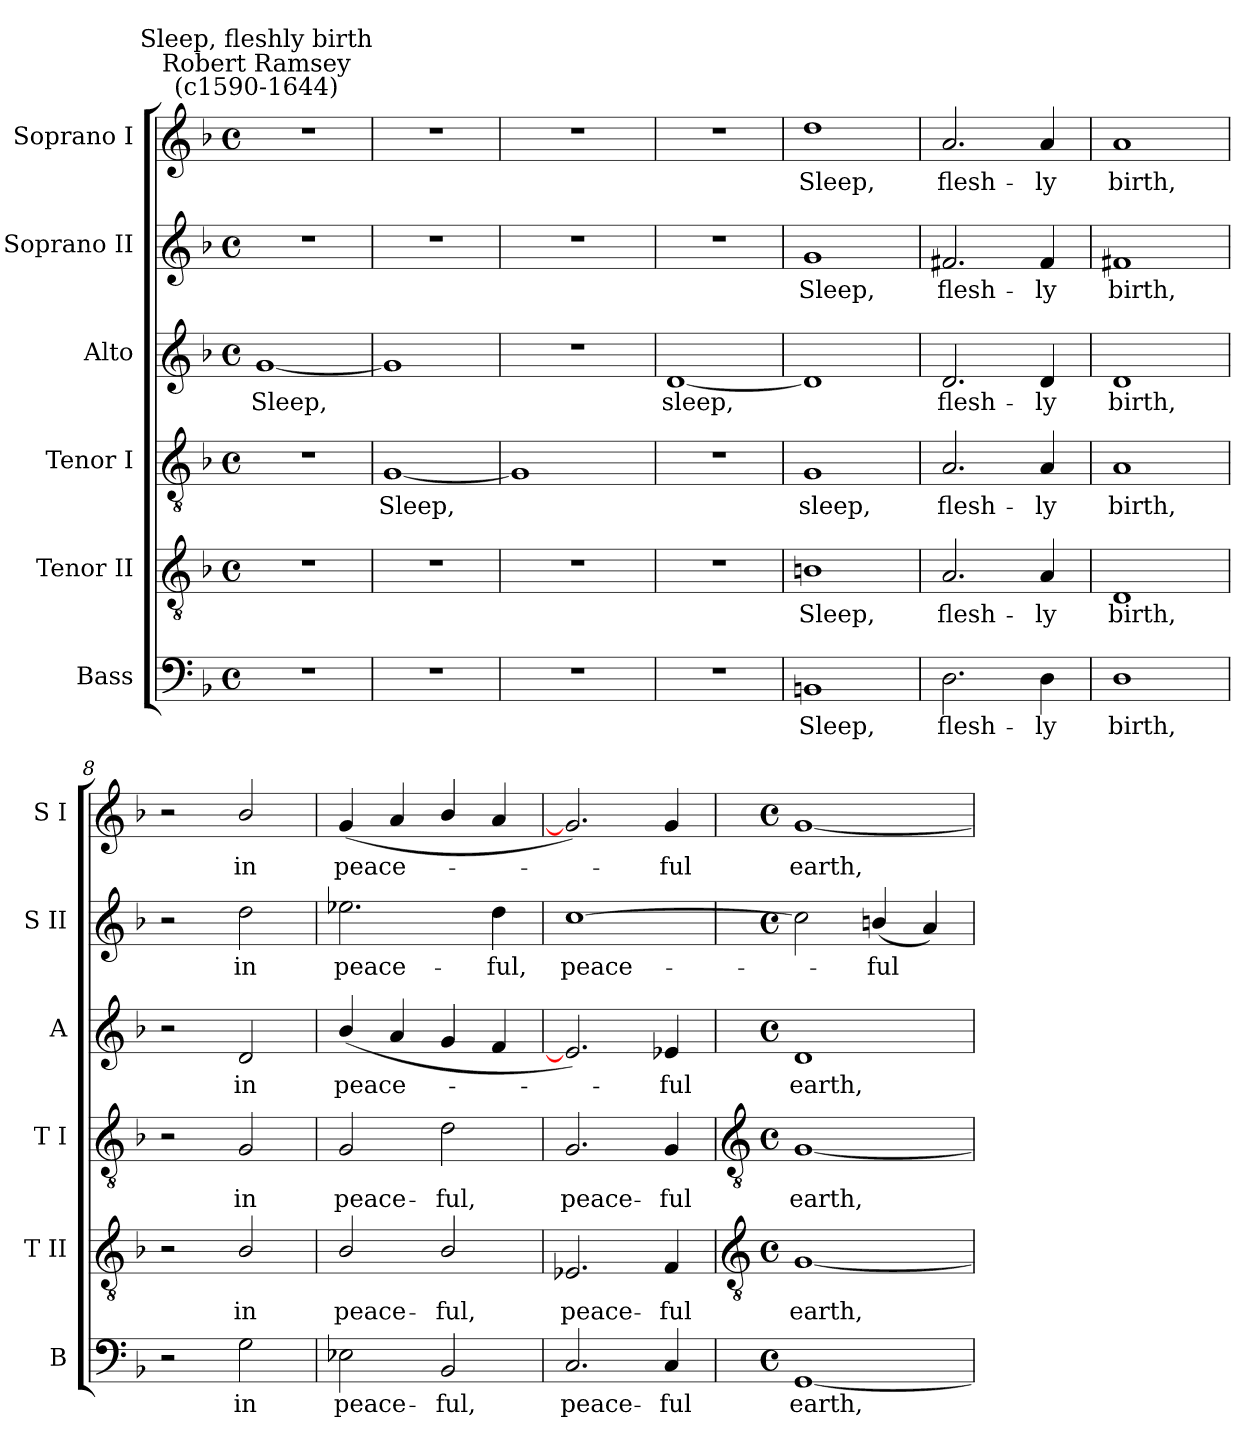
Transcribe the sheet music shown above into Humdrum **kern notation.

**kern	**text	**kern	**text	**kern	**text	**kern	**text	**kern	**text	**kern	**text
*part6	*part6	*part5	*part5	*part4	*part4	*part3	*part3	*part2	*part2	*part1	*part1
*staff6	*staff6	*staff5	*staff5	*staff4	*staff4	*staff3	*staff3	*staff2	*staff2	*staff1	*staff1
*I"Bass	*	*I"Tenor II	*	*I"Tenor I	*	*I"Alto	*	*I"Soprano II	*	*I"Soprano I	*
*I'B	*	*I'T II	*	*I'T I	*	*I'A	*	*I'S II	*	*I'S I	*
*clefF4	*	*clefGv2	*	*clefGv2	*	*clefG2	*	*clefG2	*	*clefG2	*
*k[b-]	*	*k[b-]	*	*k[b-]	*	*k[b-]	*	*k[b-]	*	*k[b-]	*
*F:	*	*F:	*	*F:	*	*F:	*	*F:	*	*F:	*
*M4/4	*	*M4/4	*	*M4/4	*	*M4/4	*	*M4/4	*	*M4/4	*
*met(c)	*	*met(c)	*	*met(c)	*	*met(c)	*	*met(c)	*	*met(c)	*
=1	=1	=1	=1	=1	=1	=1	=1	=1	=1	=1	=1
!	!	!	!	!	!	!	!	!	!	!LO:TX:a:cj:t=Robert Ramsey\n(c1590-1644)	!
!	!	!	!	!	!	!	!	!	!	!LO:TX:a:cj:t=Sleep, fleshly birth	!
!	!	!	!	!	!	!	!LO:LY:b	!	!	!	!
1r	.	1r	.	1r	.	[1g	Sleep,	1r	.	1r	.
=2	=2	=2	=2	=2	=2	=2	=2	=2	=2	=2	=2
!	!	!	!	!	!LO:LY:b	!	!	!	!	!	!
1r	.	1r	.	[1G	Sleep,	1g]	.	1r	.	1r	.
=3	=3	=3	=3	=3	=3	=3	=3	=3	=3	=3	=3
1r	.	1r	.	1G]	.	1r	.	1r	.	1r	.
=4	=4	=4	=4	=4	=4	=4	=4	=4	=4	=4	=4
!	!	!	!	!	!	!	!LO:LY:b	!	!	!	!
1r	.	1r	.	1r	.	[1d	sleep,	1r	.	1r	.
=5	=5	=5	=5	=5	=5	=5	=5	=5	=5	=5	=5
!	!LO:LY:b	!	!LO:LY:b	!	!LO:LY:b	!	!	!	!LO:LY:b	!	!LO:LY:b
1BBn	Sleep,	1Bn	Sleep,	1G	sleep,	1d]	.	1g	Sleep,	1dd	Sleep,
=6	=6	=6	=6	=6	=6	=6	=6	=6	=6	=6	=6
!	!LO:LY:b	!	!LO:LY:b	!	!LO:LY:b	!	!LO:LY:b	!	!LO:LY:b	!	!LO:LY:b
2.D	flesh-	2.A	flesh-	2.A	flesh-	2.d	flesh-	2.f#X	flesh-	2.a	flesh-
!	!LO:LY:b	!	!LO:LY:b	!	!LO:LY:b	!	!LO:LY:b	!	!LO:LY:b	!	!LO:LY:b
4D	-ly	4A	-ly	4A	-ly	4d	-ly	4f#	-ly	4a	-ly
=7	=7	=7	=7	=7	=7	=7	=7	=7	=7	=7	=7
!	!LO:LY:b	!	!LO:LY:b	!	!LO:LY:b	!	!LO:LY:b	!	!LO:LY:b	!	!LO:LY:b
1D	birth,	1D	birth,	1A	birth,	1d	birth,	1f#X	birth,	1a	birth,
=8	=8	=8	=8	=8	=8	=8	=8	=8	=8	=8	=8
2r	.	2r	.	2r	.	2r	.	2r	.	2r	.
!	!LO:LY:b	!	!LO:LY:b	!	!LO:LY:b	!	!LO:LY:b	!	!LO:LY:b	!	!LO:LY:b
2G	in	2B-/	in	2G	in	2d	in	2dd	in	2b-/	in
=9	=9	=9	=9	=9	=9	=9	=9	=9	=9	=9	=9
!	!LO:LY:b	!	!LO:LY:b	!	!LO:LY:b	!	!LO:LY:b	!	!LO:LY:b	!	!LO:LY:b
2E-X	peace-	2B-/	peace-	2G	peace-	(<4b-/	peace-	2.ee-X	peace-	(<4g	peace-
.	.	.	.	.	.	4a	.	.	.	4a	.
!	!LO:LY:b	!	!LO:LY:b	!	!LO:LY:b	!	!	!	!	!	!
2BB-	-ful,	2B-/	-ful,	2d	-ful,	4g	.	.	.	4b-/	.
!	!	!	!	!	!	!	!	!	!LO:LY:b	!	!
.	.	.	.	.	.	4f	.	4dd	-ful,	4a	.
=10	=10	=10	=10	=10	=10	=10	=10	=10	=10	=10	=10
!	!LO:LY:b	!	!LO:LY:b	!	!LO:LY:b	!	!	!	!LO:LY:b	!	!
2.C	peace-	2.E-X	peace-	2.G	peace-	2.e-])	.	[1cc	peace-	2.g])	.
!	!LO:LY:b	!	!LO:LY:b	!	!LO:LY:b	!	!LO:LY:b	!	!	!	!LO:LY:b
4C	-ful	4F	-ful	4G	-ful	4e-	ful	.	.	4g	ful
!!LO:LB:g=z
=11	=11	=11	=11	=11	=11	=11	=11	=11	=11	=11	=11
*	*	*clefGv2	*	*clefGv2	*	*	*	*	*	*	*
*M4/4	*	*M4/4	*	*M4/4	*	*M4/4	*	*M4/4	*	*M4/4	*
*met(c)	*	*met(c)	*	*met(c)	*	*met(c)	*	*met(c)	*	*met(c)	*
!	!LO:LY:b	!	!LO:LY:b	!	!LO:LY:b	!	!LO:LY:b	!	!	!	!LO:LY:b
[1GG	earth,	[1G	earth,	[1G	earth,	1d	earth,	2cc]	.	[1g	earth,
!	!	!	!	!	!	!	!	!	!LO:LY:b	!	!
.	.	.	.	.	.	.	.	(<4bn/	ful	.	.
.	.	.	.	.	.	.	.	4a)	.	.	.
=	=	=	=	=	=	=	=	=	=	=	=
*-	*-	*-	*-	*-	*-	*-	*-	*-	*-	*-	*-
